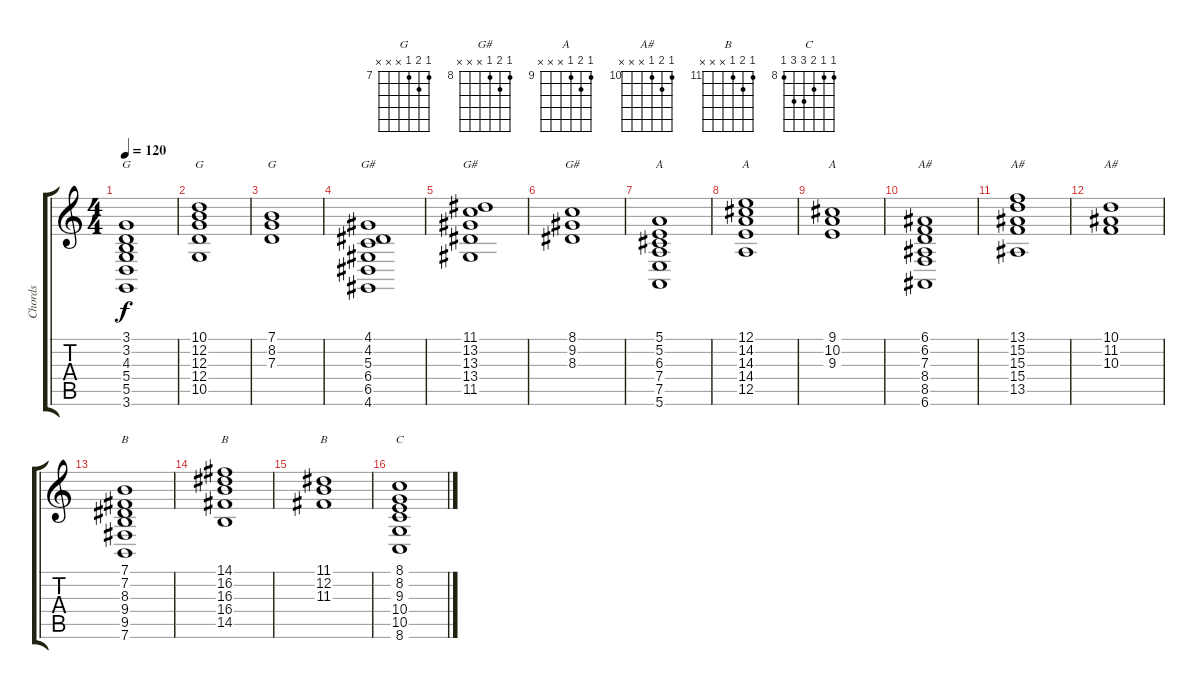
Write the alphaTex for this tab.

\track ("Chords" "Chords") {instrument lead2sawtooth}
\staff {score tabs}
\tuning (E4 B3 G3 D3 A2 E2) {hide}
\chord ("G" 3 3 4 5 5 3)
\chord ("G" 10 12 12 12 10 x) {firstfret 10}
\chord ("G" 7 8 7 x x x) {firstfret 7}
\chord ("G#" 4 4 5 6 6 4) {firstfret 4}
\chord ("G#" 11 13 13 13 11 x) {firstfret 11}
\chord ("G#" 8 9 8 x x x) {firstfret 8}
\chord ("A" 5 5 6 7 7 5) {firstfret 5}
\chord ("A" 12 14 14 14 12 x) {firstfret 12}
\chord ("A" 9 10 9 x x x) {firstfret 9}
\chord ("A#" 6 6 7 8 8 6) {firstfret 6}
\chord ("A#" 13 15 15 15 13 x) {firstfret 13}
\chord ("A#" 10 11 10 x x x) {firstfret 10}
\chord ("B" 7 7 8 9 9 7) {firstfret 7}
\chord ("B" 14 16 16 16 14 x) {firstfret 14}
\chord ("B" 11 12 11 x x x) {firstfret 11}
\chord ("C" 8 8 9 10 10 8) {firstfret 8}
\ts (4 4)
\tempo 120
\clef g2
\ks c
(3.1 3.2 4.3 5.4 5.5 3.6).1{ch "G" dy f} |
(10.1 12.2 12.3 12.4 10.5).1{ch "G"} |
(7.1 8.2 7.3).1{ch "G"} |
(4.1 4.2 5.3 6.4 6.5 4.6).1{ch "G#"} |
(11.1 13.2 13.3 13.4 11.5).1{ch "G#"} |
(8.1 9.2 8.3).1{ch "G#"} |
(5.1 5.2 6.3 7.4 7.5 5.6).1{ch "A"} |
(12.1 14.2 14.3 14.4 12.5).1{ch "A"} |
(9.1 10.2 9.3).1{ch "A"} |
(6.1 6.2 7.3 8.4 8.5 6.6).1{ch "A#"} |
(13.1 15.2 15.3 15.4 13.5).1{ch "A#"} |
(10.1 11.2 10.3).1{ch "A#"} |
(7.1 7.2 8.3 9.4 9.5 7.6).1{ch "B"} |
(14.1 16.2 16.3 16.4 14.5).1{ch "B"} |
(11.1 12.2 11.3).1{ch "B"} |
(8.1 8.2 9.3 10.4 10.5 8.6).1{ch "C"}
